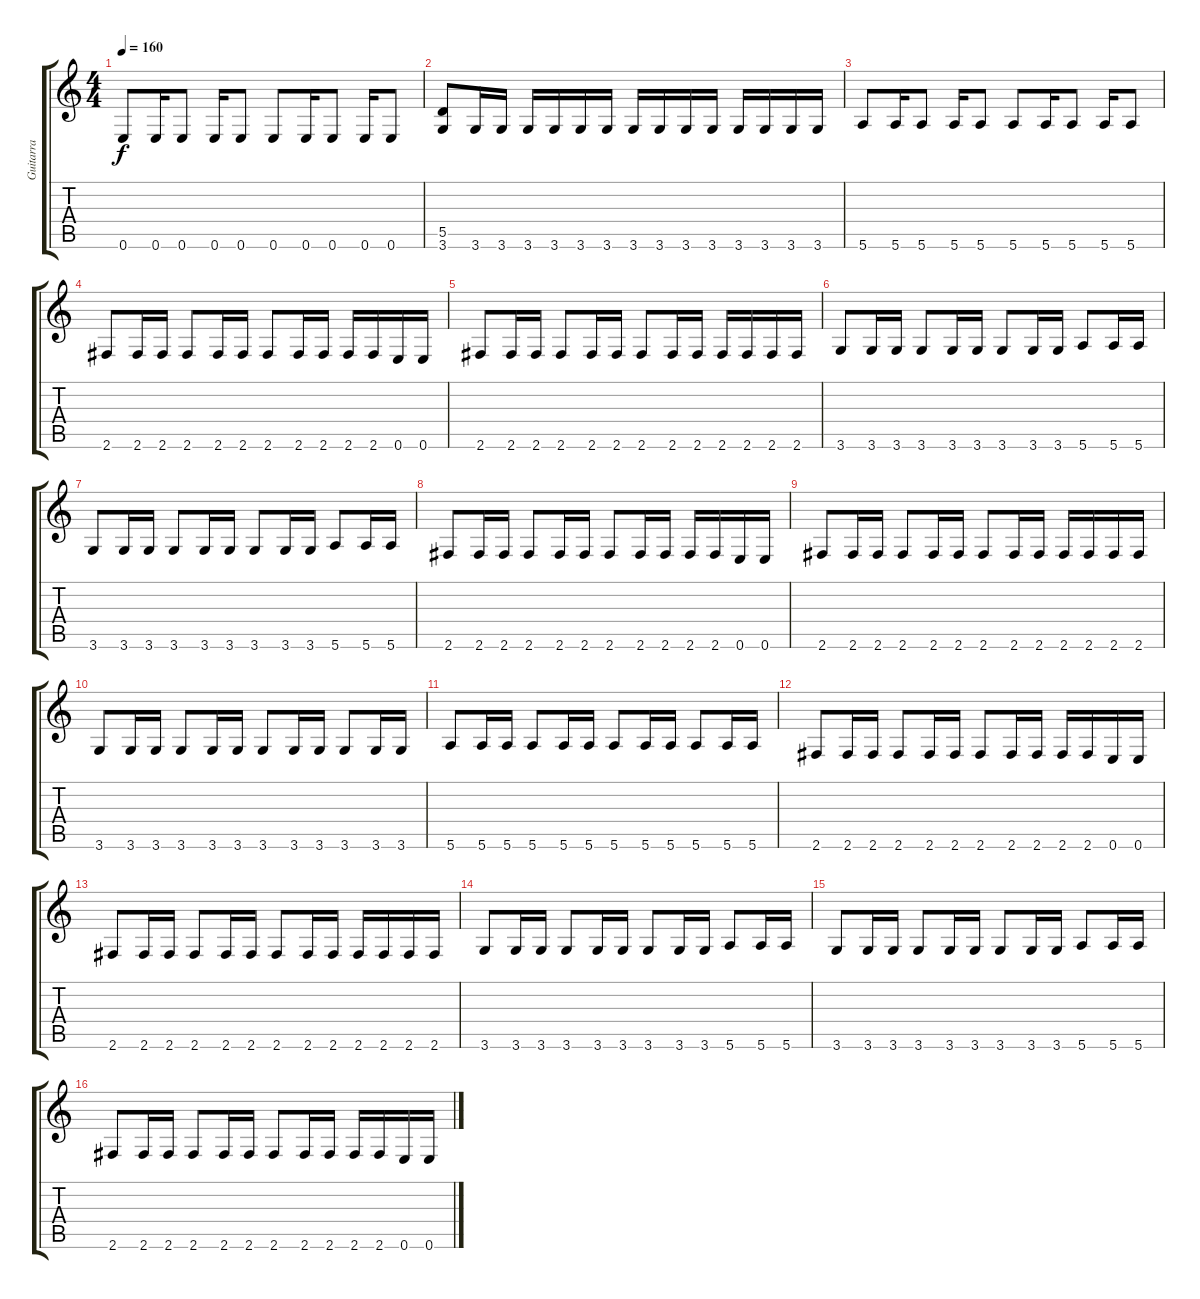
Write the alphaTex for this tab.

\track ("Guitarra" "Guitarra") {instrument distortionguitar}
\staff {score tabs}
\tuning (E4 B3 G3 D3 A2 E2) {hide}
\ts (4 4)
\tempo 160
\clef g2
\ks c
0.6.8{dy f} 0.6.16 0.6.8 0.6.16 0.6.8 0.6.8 0.6.16 0.6.8 0.6.16 0.6.8 |
(5.5 3.6).8 3.6.16 3.6.16 3.6.16 3.6.16 3.6.16 3.6.16 3.6.16 3.6.16 3.6.16 3.6.16 3.6.16 3.6.16 3.6.16 3.6.16 |
5.6.8 5.6.16 5.6.8 5.6.16 5.6.8 5.6.8 5.6.16 5.6.8 5.6.16 5.6.8 |
2.6.8 2.6.16 2.6.16 2.6.8 2.6.16 2.6.16 2.6.8 2.6.16 2.6.16 2.6.16 2.6.16 0.6.16 0.6.16 |
2.6.8 2.6.16 2.6.16 2.6.8 2.6.16 2.6.16 2.6.8 2.6.16 2.6.16 2.6.16 2.6.16 2.6.16 2.6.16 |
3.6.8 3.6.16 3.6.16 3.6.8 3.6.16 3.6.16 3.6.8 3.6.16 3.6.16 5.6.8 5.6.16 5.6.16 |
3.6.8 3.6.16 3.6.16 3.6.8 3.6.16 3.6.16 3.6.8 3.6.16 3.6.16 5.6.8 5.6.16 5.6.16 |
2.6.8 2.6.16 2.6.16 2.6.8 2.6.16 2.6.16 2.6.8 2.6.16 2.6.16 2.6.16 2.6.16 0.6.16 0.6.16 |
2.6.8 2.6.16 2.6.16 2.6.8 2.6.16 2.6.16 2.6.8 2.6.16 2.6.16 2.6.16 2.6.16 2.6.16 2.6.16 |
3.6.8 3.6.16 3.6.16 3.6.8 3.6.16 3.6.16 3.6.8 3.6.16 3.6.16 3.6.8 3.6.16 3.6.16 |
5.6.8 5.6.16 5.6.16 5.6.8 5.6.16 5.6.16 5.6.8 5.6.16 5.6.16 5.6.8 5.6.16 5.6.16 |
2.6.8 2.6.16 2.6.16 2.6.8 2.6.16 2.6.16 2.6.8 2.6.16 2.6.16 2.6.16 2.6.16 0.6.16 0.6.16 |
2.6.8 2.6.16 2.6.16 2.6.8 2.6.16 2.6.16 2.6.8 2.6.16 2.6.16 2.6.16 2.6.16 2.6.16 2.6.16 |
3.6.8 3.6.16 3.6.16 3.6.8 3.6.16 3.6.16 3.6.8 3.6.16 3.6.16 5.6.8 5.6.16 5.6.16 |
3.6.8 3.6.16 3.6.16 3.6.8 3.6.16 3.6.16 3.6.8 3.6.16 3.6.16 5.6.8 5.6.16 5.6.16 |
2.6.8 2.6.16 2.6.16 2.6.8 2.6.16 2.6.16 2.6.8 2.6.16 2.6.16 2.6.16 2.6.16 0.6.16 0.6.16
